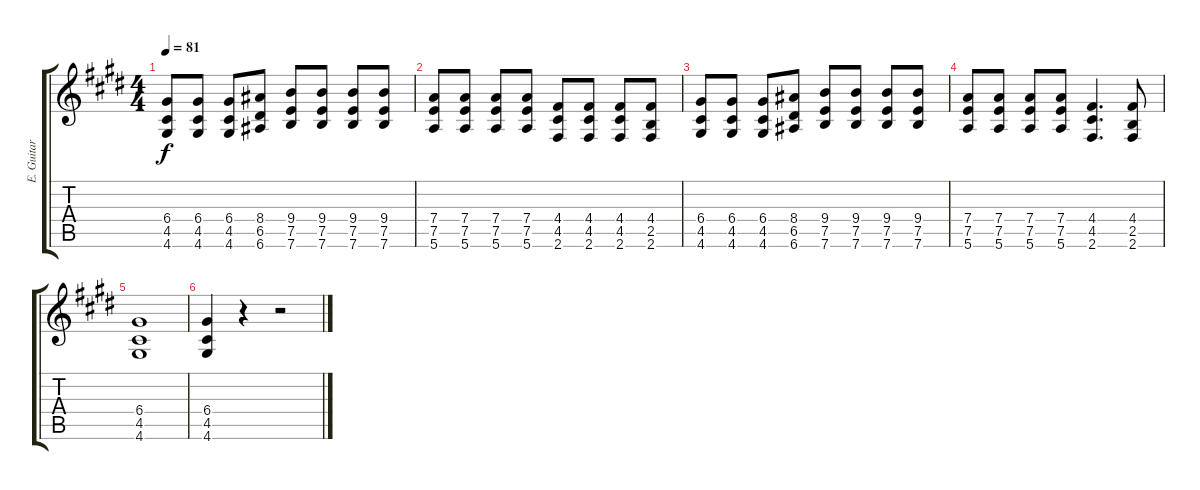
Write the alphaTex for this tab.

\track ("E. Guitar I" "E. Guitar ") {instrument overdrivenguitar}
\staff {score tabs}
\tuning (E4 B3 G3 D3 A2 E2) {hide}
\ts (4 4)
\tempo 81
\clef g2
\ks e
(6.4 4.5 4.6).8{dy f} (6.4 4.5 4.6).8 (6.4 4.5 4.6).8 (8.4 6.5 6.6).8 (9.4 7.5 7.6).8 (9.4 7.5 7.6).8 (9.4 7.5 7.6).8 (9.4 7.5 7.6).8 |
(7.4 7.5 5.6).8 (7.4 7.5 5.6).8 (7.4 7.5 5.6).8 (7.4 7.5 5.6).8 (4.4 4.5 2.6).8 (4.4 4.5 2.6).8 (4.4 4.5 2.6).8 (4.4 2.5 2.6).8 |
(6.4 4.5 4.6).8 (6.4 4.5 4.6).8 (6.4 4.5 4.6).8 (8.4 6.5 6.6).8 (9.4 7.5 7.6).8 (9.4 7.5 7.6).8 (9.4 7.5 7.6).8 (9.4 7.5 7.6).8 |
(7.4 7.5 5.6).8 (7.4 7.5 5.6).8 (7.4 7.5 5.6).8 (7.4 7.5 5.6).8 (4.4 4.5 2.6).4{d} (4.4 2.5 2.6).8 |
(6.4 4.5 4.6).1 |
(6.4 4.5 4.6).4 r.4 r.2
